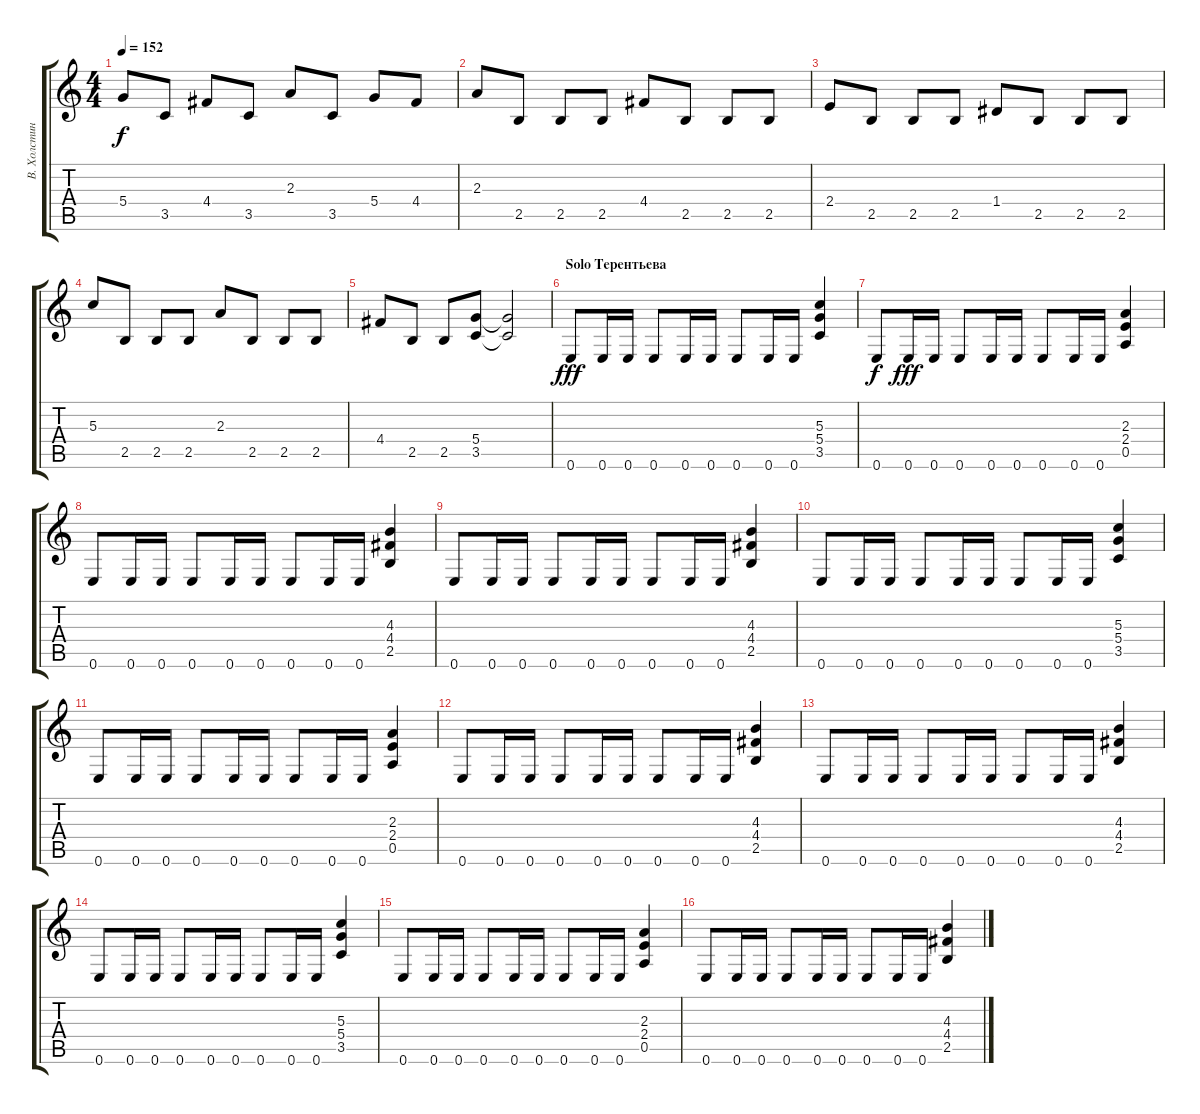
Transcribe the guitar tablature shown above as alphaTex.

\track ("В. Холстинин" "В. Холстин") {instrument overdrivenguitar}
\staff {score tabs}
\tuning (E4 B3 G3 D3 A2 E2) {hide}
\ts (4 4)
\tempo 152
\clef g2
\ks c
5.4.8{dy f} 3.5.8 4.4.8 3.5.8 2.3.8 3.5.8 5.4.8 4.4.8 |
2.3.8 2.5.8 2.5.8 2.5.8 4.4.8 2.5.8 2.5.8 2.5.8 |
2.4.8 2.5.8 2.5.8 2.5.8 1.4.8 2.5.8 2.5.8 2.5.8 |
5.3.8 2.5.8 2.5.8 2.5.8 2.3.8 2.5.8 2.5.8 2.5.8 |
4.4.8 2.5.8 2.5.8 (5.4 3.5).8 (5.4{t} 3.5{t}).2 |
\section ("" "Solo Терентьева")
0.6.8{dy fff} 0.6.16 0.6.16 0.6.8 0.6.16 0.6.16 0.6.8 0.6.16 0.6.16 (5.3 5.4 3.5).4 |
0.6.8{dy f} 0.6.16{dy fff} 0.6.16 0.6.8 0.6.16 0.6.16 0.6.8 0.6.16 0.6.16 (2.3 2.4 0.5).4 |
0.6.8 0.6.16 0.6.16 0.6.8 0.6.16 0.6.16 0.6.8 0.6.16 0.6.16 (4.3 4.4 2.5).4 |
0.6.8 0.6.16 0.6.16 0.6.8 0.6.16 0.6.16 0.6.8 0.6.16 0.6.16 (4.3 4.4 2.5).4 |
0.6.8 0.6.16 0.6.16 0.6.8 0.6.16 0.6.16 0.6.8 0.6.16 0.6.16 (5.3 5.4 3.5).4 |
0.6.8 0.6.16 0.6.16 0.6.8 0.6.16 0.6.16 0.6.8 0.6.16 0.6.16 (2.3 2.4 0.5).4 |
0.6.8 0.6.16 0.6.16 0.6.8 0.6.16 0.6.16 0.6.8 0.6.16 0.6.16 (4.3 4.4 2.5).4 |
0.6.8 0.6.16 0.6.16 0.6.8 0.6.16 0.6.16 0.6.8 0.6.16 0.6.16 (4.3 4.4 2.5).4 |
0.6.8 0.6.16 0.6.16 0.6.8 0.6.16 0.6.16 0.6.8 0.6.16 0.6.16 (5.3 5.4 3.5).4 |
0.6.8 0.6.16 0.6.16 0.6.8 0.6.16 0.6.16 0.6.8 0.6.16 0.6.16 (2.3 2.4 0.5).4 |
0.6.8 0.6.16 0.6.16 0.6.8 0.6.16 0.6.16 0.6.8 0.6.16 0.6.16 (4.3 4.4 2.5).4
